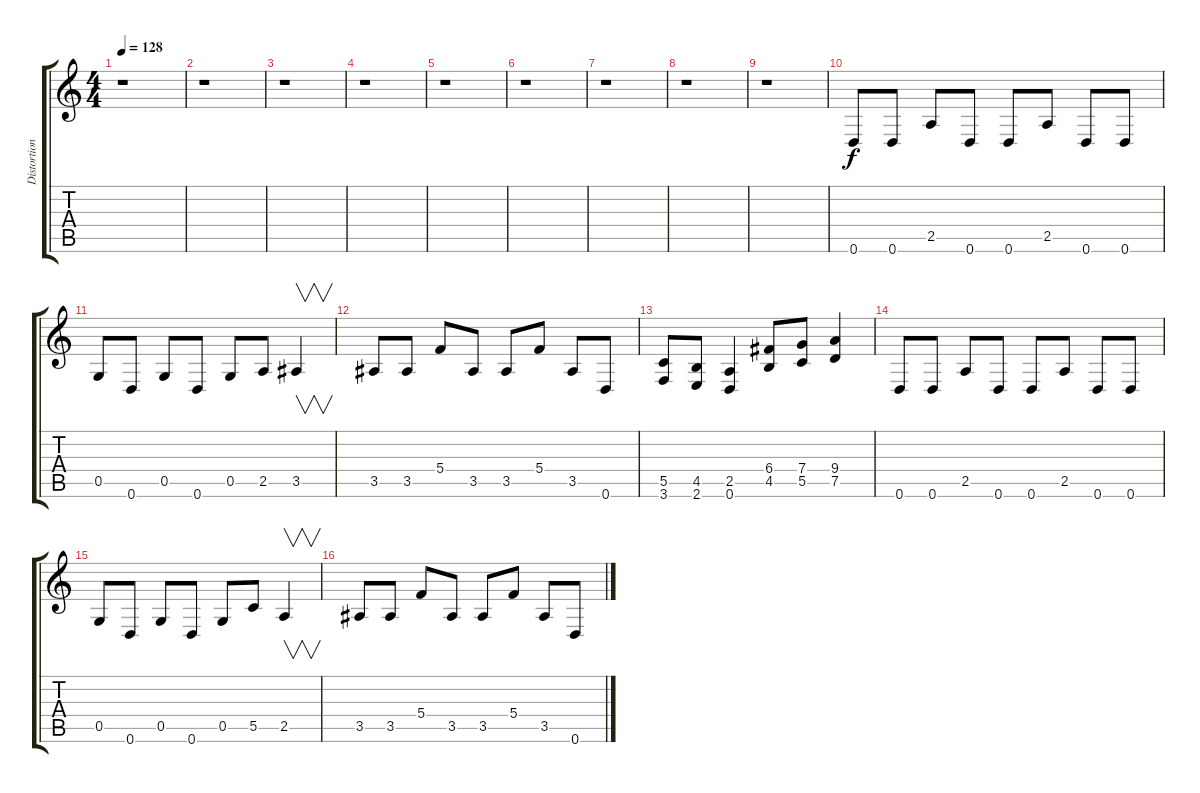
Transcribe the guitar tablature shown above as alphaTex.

\track ("Distortion Guitar " "Distortion") {instrument distortionguitar}
\staff {score tabs}
\tuning (D4 A3 F3 C3 G2 D2) {hide}
\ts (4 4)
\tempo 128
\clef g2
\ks c
r.1{dy f} |
r.1 |
r.1 |
r.1 |
r.1 |
r.1 |
r.1 |
r.1 |
r.1 |
0.6.8 0.6.8 2.5.8 0.6.8 0.6.8 2.5.8 0.6.8 0.6.8 |
0.5.8 0.6.8 0.5.8 0.6.8 0.5.8 2.5.8 3.5.4{v} |
3.5.8 3.5.8 5.4.8 3.5.8 3.5.8 5.4.8 3.5.8 0.6.8 |
(5.5 3.6).8 (4.5 2.6).8 (2.5 0.6).4 (6.4 4.5).8 (7.4 5.5).8 (9.4 7.5).4 |
0.6.8 0.6.8 2.5.8 0.6.8 0.6.8 2.5.8 0.6.8 0.6.8 |
0.5.8 0.6.8 0.5.8 0.6.8 0.5.8 5.5.8 2.5.4{v} |
3.5.8 3.5.8 5.4.8 3.5.8 3.5.8 5.4.8 3.5.8 0.6.8
